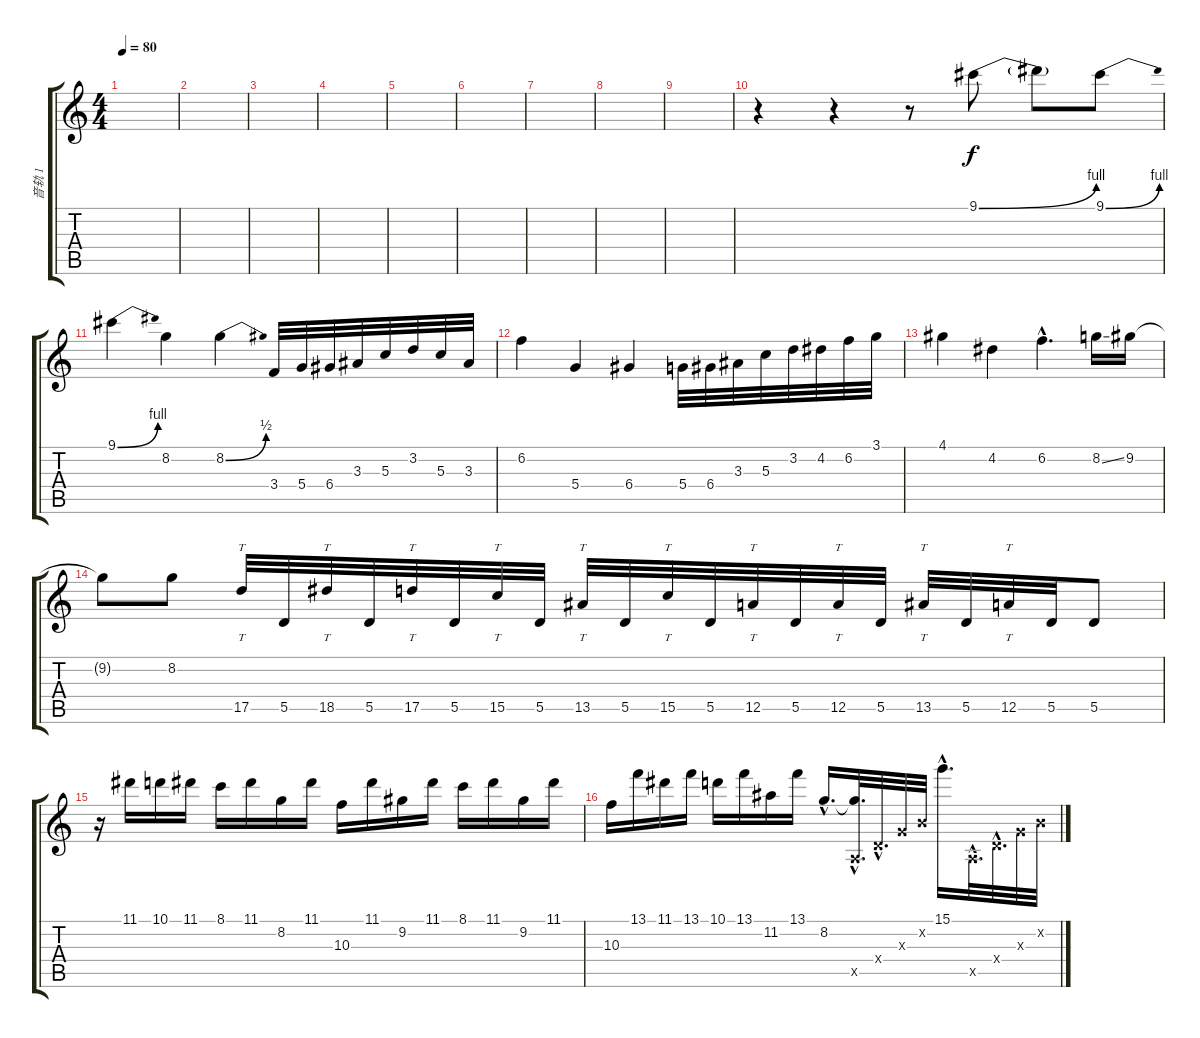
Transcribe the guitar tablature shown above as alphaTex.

\track ("音轨 1" "音轨 1") {instrument distortionguitar}
\staff {score tabs}
\tuning (E4 B3 G3 D3 A2 E2) {hide}
\ts (4 4)
\tempo 80
\clef g2
\ks c
|
|
|
|
|
|
|
|
|
r.4 r.4 r.8 9.1{be (bend 0 0 60 4)}.8 9.1{t}.8 9.1{be (bend 0 0 60 4)}.8 |
9.1{be (bend 0 0 60 4)}.4 8.2.4 8.2{be (bend 0 0 60 2)}.4 3.4.32 5.4.32 6.4.32 3.3.32 5.3.32 3.2.32 5.3.32 3.3.32 |
6.2.4 5.4.4 6.4.4 5.4.32 6.4.32 3.3.32 5.3.32 3.2.32 4.2.32 6.2.32 3.1.32 |
4.1.4 4.2.4 6.2{hac}.4{d} 8.2{ss}.16 9.2.16 |
9.2{t}.8 8.2.8 17.5.32{tt} 5.5.32 18.5.32{tt} 5.5.32 17.5.32{tt} 5.5.32 15.5.32{tt} 5.5.32 13.5.32{tt} 5.5.32 15.5.32{tt} 5.5.32 12.5.32{tt} 5.5.32 12.5.32{tt} 5.5.32 13.5.32{tt} 5.5.32 12.5.32{tt} 5.5.32 5.5.8 |
r.16 11.1.16 10.1.16 11.1.16 8.1.16 11.1.16 8.2.16 11.1.16 10.3.16 11.1.16 9.2.16 11.1.16 8.1.16 11.1.16 9.2.16 11.1.16 |
10.3.16 13.1.16 11.1.16 13.1.16 10.1.16 13.1.16 11.2.16 13.1.16 8.2{hac}.16{d} (8.2{t} 0.5{hac x}).32{d} 0.4{hac x}.32{d} 0.3{x}.32 0.2{x}.32 15.1{hac}.16{d} 0.5{hac x}.32{d} 0.4{hac x}.32{d} 0.3{x}.32 0.2{x}.32
